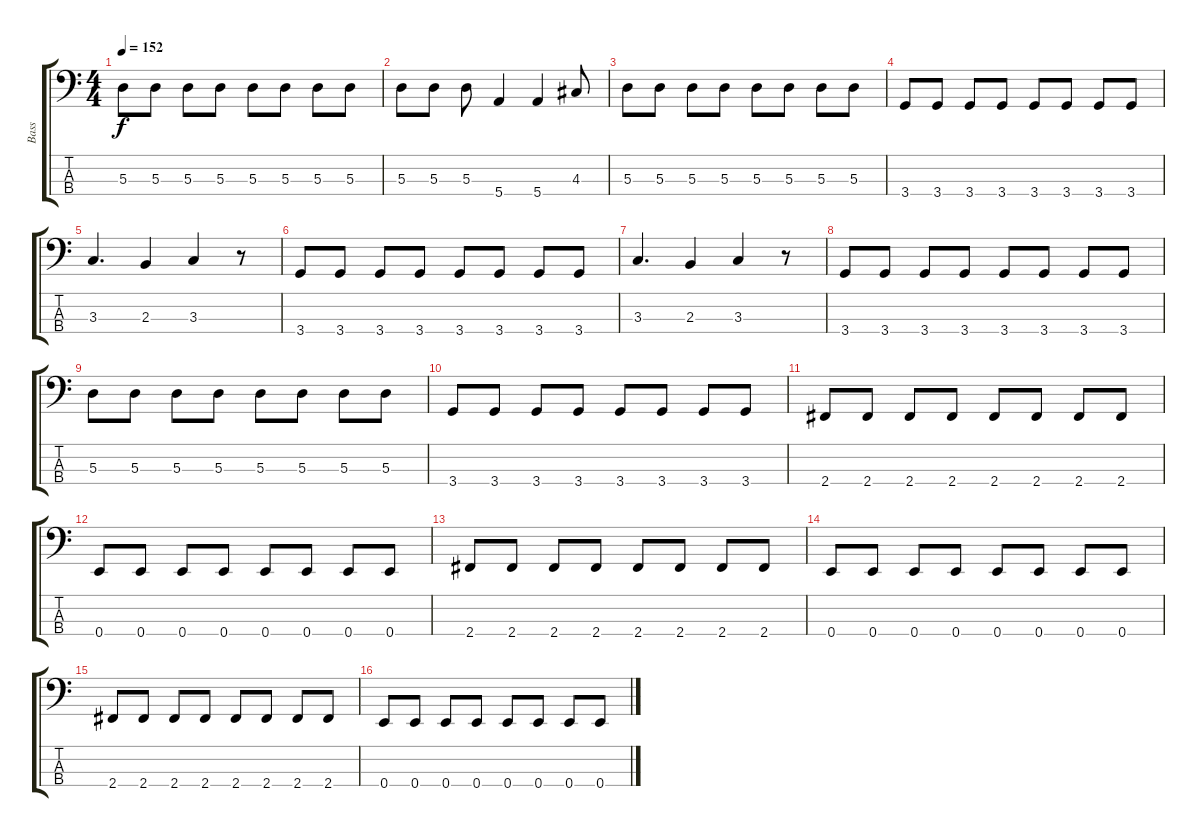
\track ("Bass" "Bass") {instrument electricbasspick}
\staff {score tabs}
\tuning (G2 D2 A1 E1) {hide}
\ts (4 4)
\tempo 152
\clef f4
\ks c
5.3.8{dy f} 5.3.8 5.3.8 5.3.8 5.3.8 5.3.8 5.3.8 5.3.8 |
5.3.8 5.3.8 5.3.8 5.4.4 5.4.4 4.3.8 |
5.3.8 5.3.8 5.3.8 5.3.8 5.3.8 5.3.8 5.3.8 5.3.8 |
3.4.8 3.4.8 3.4.8 3.4.8 3.4.8 3.4.8 3.4.8 3.4.8 |
3.3.4{d} 2.3.4 3.3.4 r.8 |
3.4.8 3.4.8 3.4.8 3.4.8 3.4.8 3.4.8 3.4.8 3.4.8 |
3.3.4{d} 2.3.4 3.3.4 r.8 |
3.4.8 3.4.8 3.4.8 3.4.8 3.4.8 3.4.8 3.4.8 3.4.8 |
5.3.8 5.3.8 5.3.8 5.3.8 5.3.8 5.3.8 5.3.8 5.3.8 |
3.4.8 3.4.8 3.4.8 3.4.8 3.4.8 3.4.8 3.4.8 3.4.8 |
2.4.8 2.4.8 2.4.8 2.4.8 2.4.8 2.4.8 2.4.8 2.4.8 |
0.4.8 0.4.8 0.4.8 0.4.8 0.4.8 0.4.8 0.4.8 0.4.8 |
2.4.8 2.4.8 2.4.8 2.4.8 2.4.8 2.4.8 2.4.8 2.4.8 |
0.4.8 0.4.8 0.4.8 0.4.8 0.4.8 0.4.8 0.4.8 0.4.8 |
2.4.8 2.4.8 2.4.8 2.4.8 2.4.8 2.4.8 2.4.8 2.4.8 |
0.4.8 0.4.8 0.4.8 0.4.8 0.4.8 0.4.8 0.4.8 0.4.8
